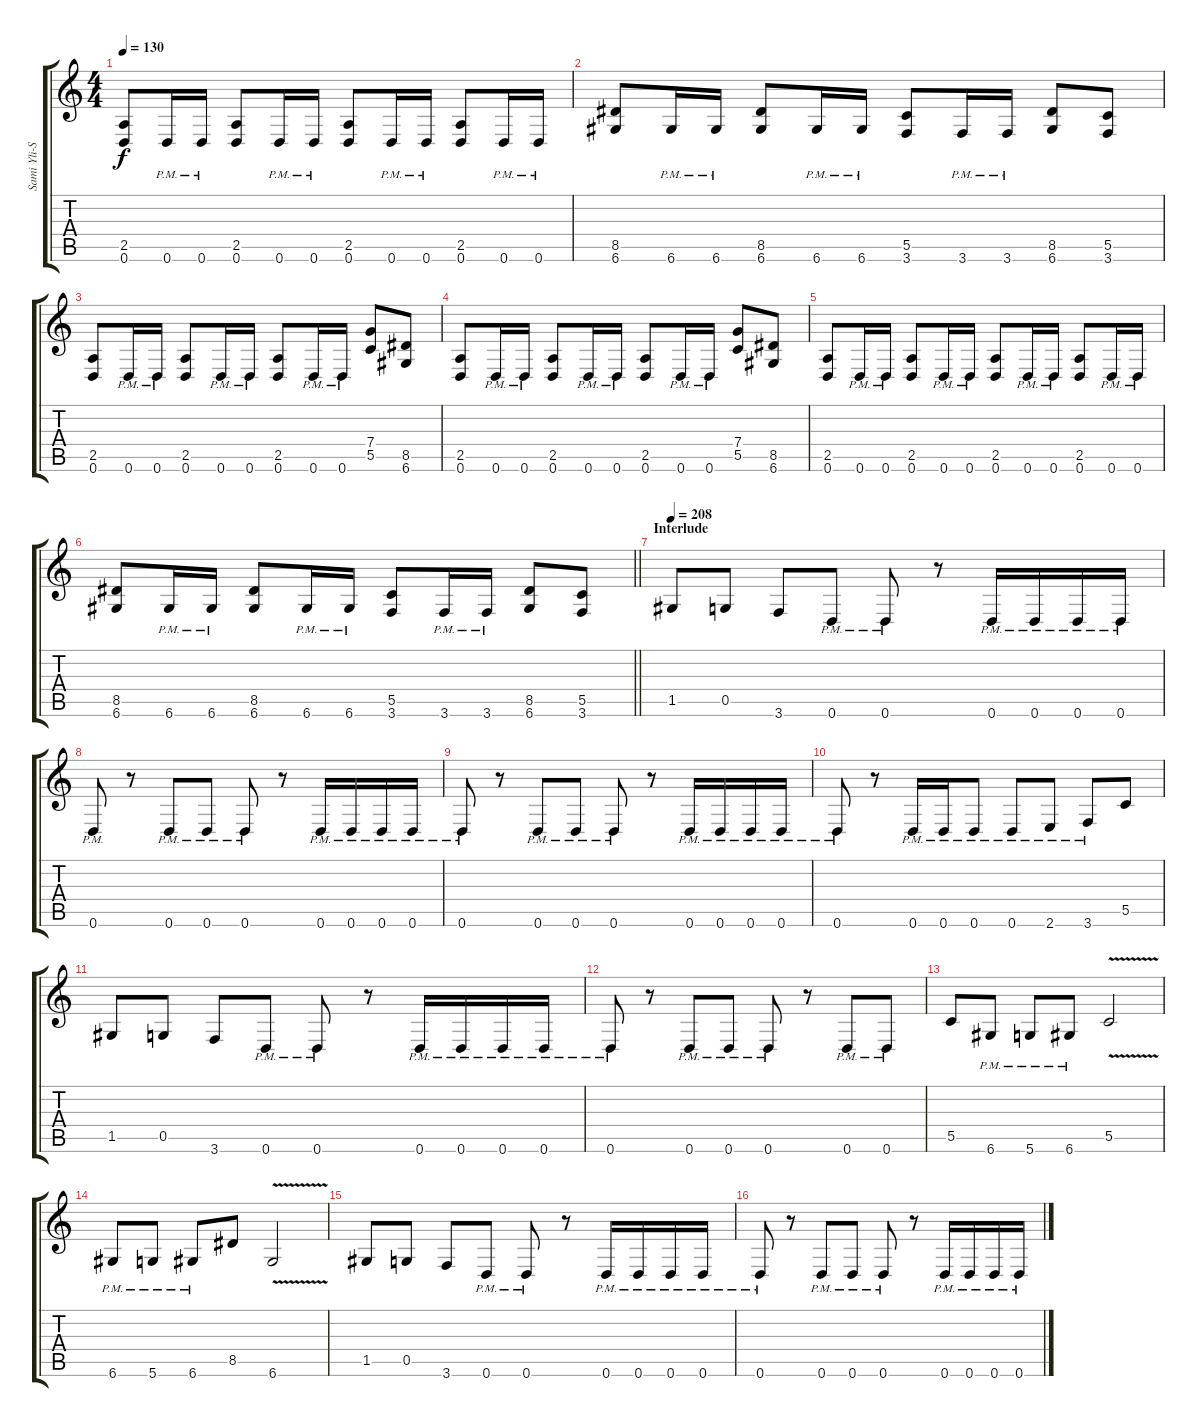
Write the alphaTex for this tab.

\track ("Sami Yli-Sirniö" "Sami Yli-S") {instrument distortionguitar}
\staff {score tabs}
\tuning (D4 A3 F3 C3 G2 D2) {hide}
\ts (4 4)
\tempo 130
\clef g2
\ks c
(2.5 0.6).8{dy f} 0.6{pm}.16 0.6{pm}.16 (2.5 0.6).8 0.6{pm}.16 0.6{pm}.16 (2.5 0.6).8 0.6{pm}.16 0.6{pm}.16 (2.5 0.6).8 0.6{pm}.16 0.6{pm}.16 |
(8.5 6.6).8 6.6{pm}.16 6.6{pm}.16 (8.5 6.6).8 6.6{pm}.16 6.6{pm}.16 (5.5 3.6).8 3.6{pm}.16 3.6{pm}.16 (8.5 6.6).8 (5.5 3.6).8 |
(2.5 0.6).8 0.6{pm}.16 0.6{pm}.16 (2.5 0.6).8 0.6{pm}.16 0.6{pm}.16 (2.5 0.6).8 0.6{pm}.16 0.6{pm}.16 (7.4 5.5).8 (8.5 6.6).8 |
(2.5 0.6).8 0.6{pm}.16 0.6{pm}.16 (2.5 0.6).8 0.6{pm}.16 0.6{pm}.16 (2.5 0.6).8 0.6{pm}.16 0.6{pm}.16 (7.4 5.5).8 (8.5 6.6).8 |
(2.5 0.6).8 0.6{pm}.16 0.6{pm}.16 (2.5 0.6).8 0.6{pm}.16 0.6{pm}.16 (2.5 0.6).8 0.6{pm}.16 0.6{pm}.16 (2.5 0.6).8 0.6{pm}.16 0.6{pm}.16 |
\barLineRight lightlight
(8.5 6.6).8 6.6{pm}.16 6.6{pm}.16 (8.5 6.6).8 6.6{pm}.16 6.6{pm}.16 (5.5 3.6).8 3.6{pm}.16 3.6{pm}.16 (8.5 6.6).8 (5.5 3.6).8 |
\section ("" "Interlude")
\tempo 208
1.5.8{volume 13} 0.5.8 3.6.8 0.6{pm}.8 0.6{pm}.8 r.8 0.6{pm}.16 0.6{pm}.16 0.6{pm}.16 0.6{pm}.16 |
0.6{pm}.8 r.8 0.6{pm}.8 0.6{pm}.8 0.6{pm}.8 r.8 0.6{pm}.16 0.6{pm}.16 0.6{pm}.16 0.6{pm}.16 |
0.6{pm}.8 r.8 0.6{pm}.8 0.6{pm}.8 0.6{pm}.8 r.8 0.6{pm}.16 0.6{pm}.16 0.6{pm}.16 0.6{pm}.16 |
0.6{pm}.8 r.8 0.6{pm}.16 0.6{pm}.16 0.6{pm}.8 0.6{pm}.8 2.6{pm}.8 3.6{pm}.8 5.5.8 |
1.5.8 0.5.8 3.6.8 0.6{pm}.8 0.6{pm}.8 r.8 0.6{pm}.16 0.6{pm}.16 0.6{pm}.16 0.6{pm}.16 |
0.6{pm}.8 r.8 0.6{pm}.8 0.6{pm}.8 0.6{pm}.8 r.8 0.6{pm}.8 0.6{pm}.8 |
5.5.8 6.6{pm}.8 5.6{pm}.8 6.6{pm}.8 5.5{v}.2 |
6.6{pm}.8 5.6{pm}.8 6.6{pm}.8 8.5.8 6.6{v}.2 |
1.5.8{volume 11} 0.5.8 3.6.8 0.6{pm}.8 0.6{pm}.8 r.8 0.6{pm}.16 0.6{pm}.16 0.6{pm}.16 0.6{pm}.16 |
0.6{pm}.8 r.8 0.6{pm}.8 0.6{pm}.8 0.6{pm}.8 r.8 0.6{pm}.16 0.6{pm}.16 0.6{pm}.16 0.6{pm}.16
